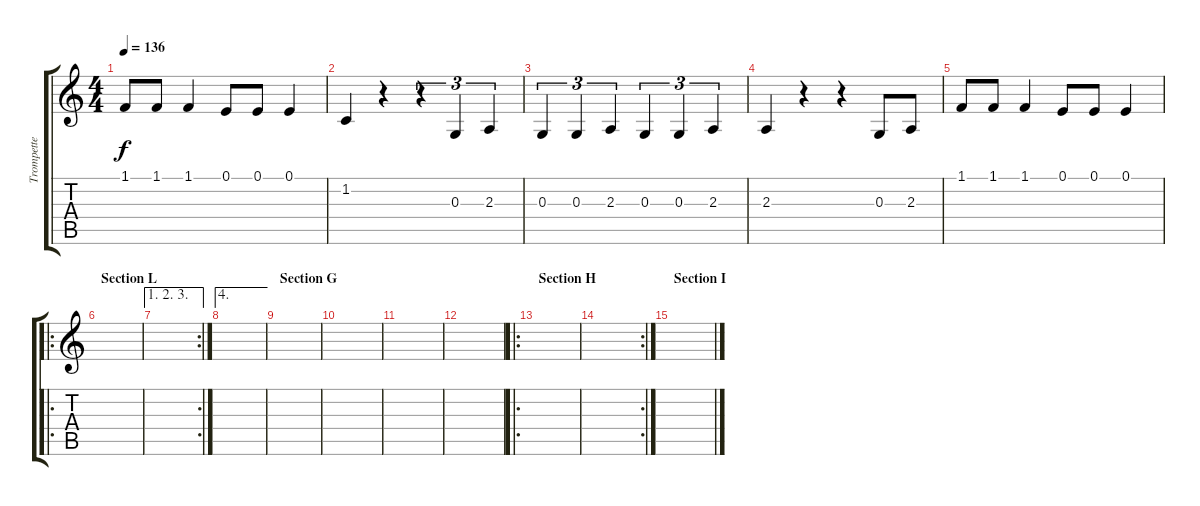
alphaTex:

\track ("Trompette" "Trompette") {instrument trumpet}
\staff {score tabs}
\tuning (E4 B3 G3 D3 A2 E2) {hide}
\ts (4 4)
\tempo 136
\clef g2
\ks c
1.1.8{dy f} 1.1.8 1.1.4 0.1.8 0.1.8 0.1.4 |
1.2.4 r.4 r.4{tu (3 2)} 0.3.4{tu (3 2)} 2.3.4{tu (3 2)} |
0.3.4{tu (3 2)} 0.3.4{tu (3 2)} 2.3.4{tu (3 2)} 0.3.4{tu (3 2)} 0.3.4{tu (3 2)} 2.3.4{tu (3 2)} |
2.3.4 r.4 r.4 0.3.8 2.3.8 |
1.1.8 1.1.8 1.1.4 0.1.8 0.1.8 0.1.4 |
\ro
\section ("" "Section L")
|
\ae (1 2 3)
\rc 2
|
\ae 4
|
\section ("" "Section G")
|
|
|
|
\ro
\section ("" "Section H")
|
\rc 2
|
\section ("" "Section I")
